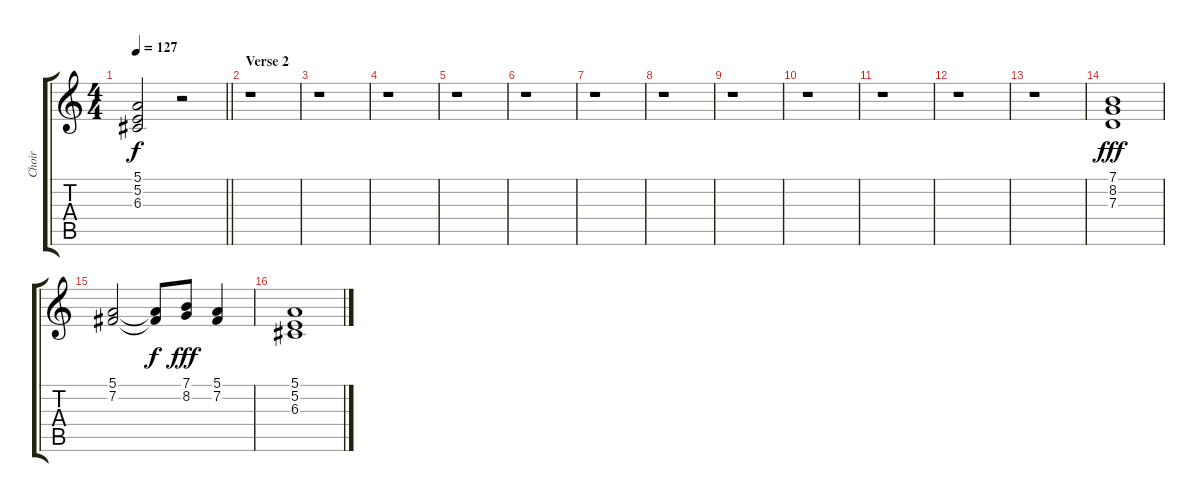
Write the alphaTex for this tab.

\track ("Choir" "Choir") {instrument synthvoice}
\staff {score tabs}
\tuning (E4 B3 G3 D3 A2 E2) {hide}
\ts (4 4)
\tempo 127
\clef g2
\barLineRight lightlight
\ks c
(5.1{t} 5.2{t} 6.3{t}).2{dy f} r.2 |
\section ("" "Verse 2")
r.1 |
r.1 |
r.1 |
r.1 |
r.1 |
r.1 |
r.1 |
r.1 |
r.1 |
r.1 |
r.1 |
r.1 |
(7.1 8.2 7.3).1{dy fff} |
(5.1 7.2).2 (5.1{t} 7.2{t}).8{dy f} (7.1 8.2).8{dy fff} (5.1 7.2).4 |
(5.1 5.2 6.3).1
